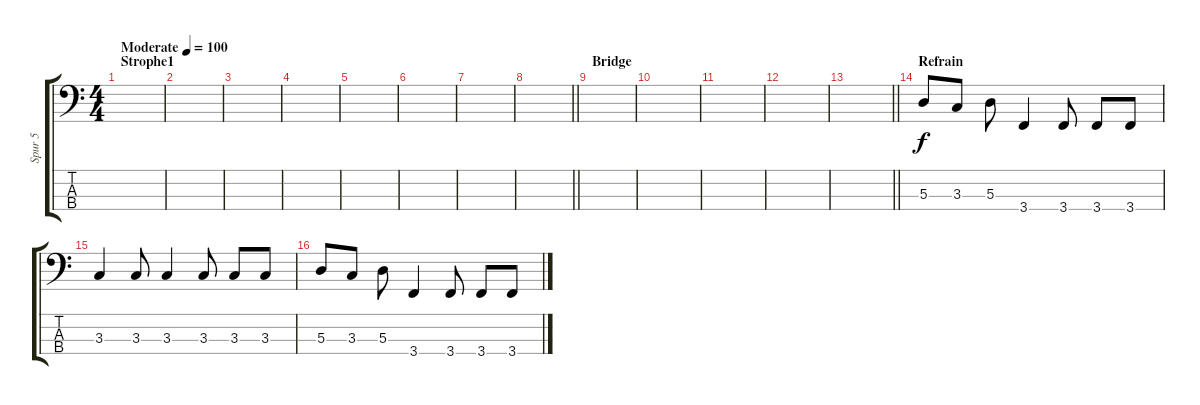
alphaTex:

\track ("Spur 5" "Spur 5") {instrument electricbassfinger}
\staff {score tabs}
\tuning (G2 D2 A1 D1) {hide}
\ts (4 4)
\section ("" "Strophe1")
\tempo (100 "Moderate")
\clef f4
\ks c
|
|
|
|
|
|
|
\barLineRight lightlight
|
\section ("" "Bridge")
|
|
|
|
\barLineRight lightlight
|
\section ("" "Refrain")
5.3.8 3.3.8 5.3.8 3.4.4 3.4.8 3.4.8 3.4.8 |
3.3.4 3.3.8 3.3.4 3.3.8 3.3.8 3.3.8 |
5.3.8 3.3.8 5.3.8 3.4.4 3.4.8 3.4.8 3.4.8
